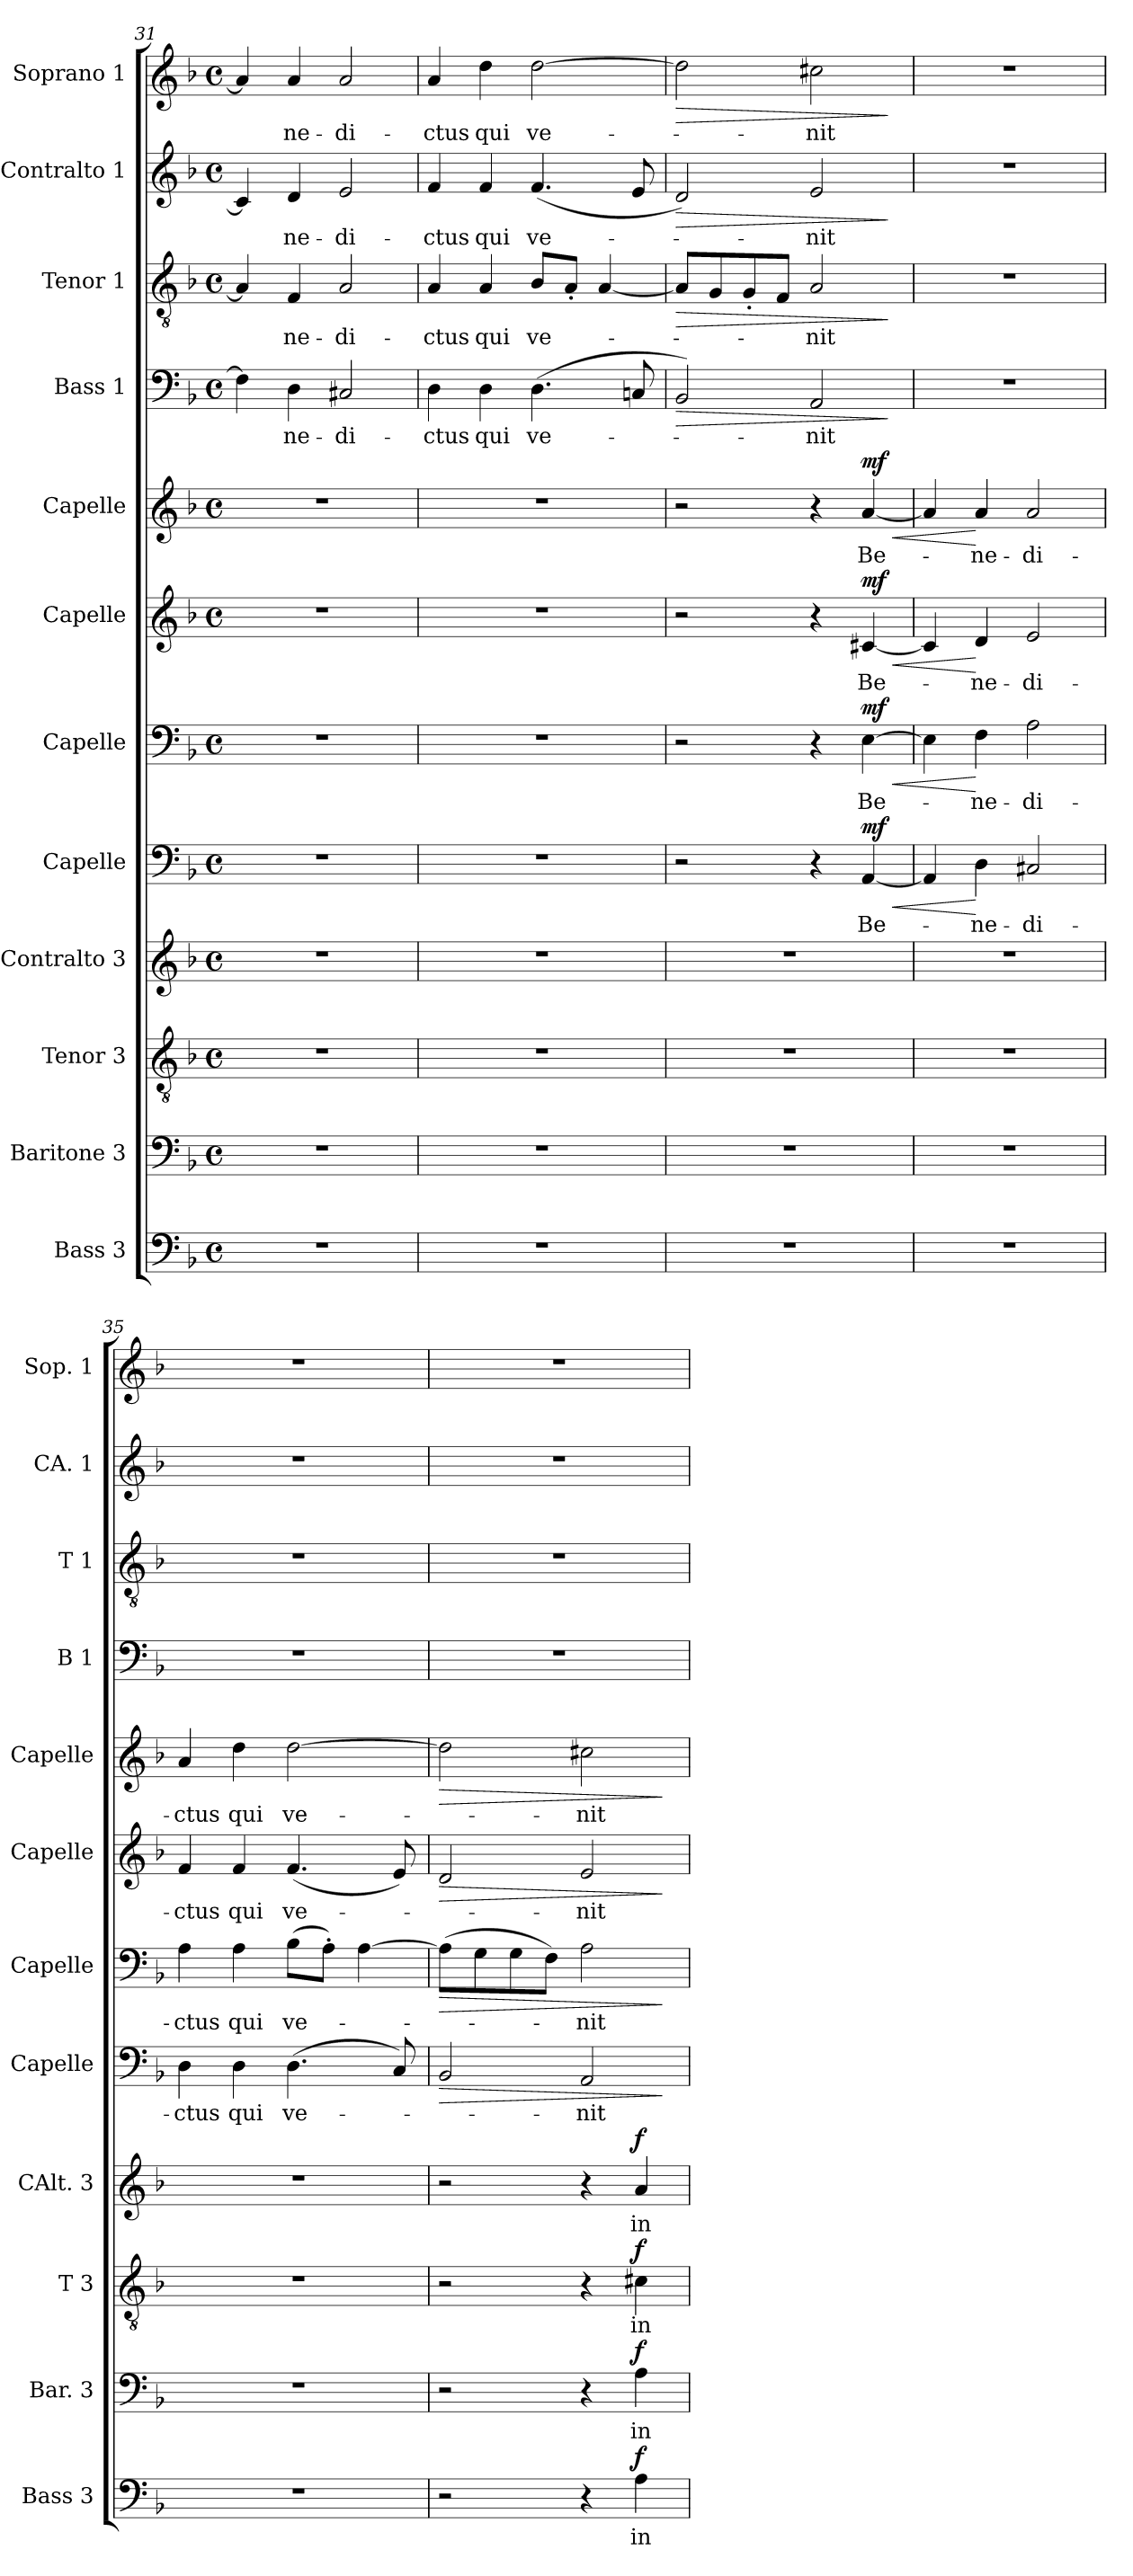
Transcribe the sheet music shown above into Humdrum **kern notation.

**kern	**text	**dynam	**kern	**text	**dynam	**kern	**text	**dynam	**kern	**text	**dynam	**kern	**text	**dynam	**kern	**text	**dynam	**kern	**text	**dynam	**kern	**text	**dynam	**kern	**text	**dynam	**kern	**text	**dynam	**kern	**text	**dynam	**kern	**text	**dynam
*part12	*part12	*part12	*part11	*part11	*part11	*part10	*part10	*part10	*part9	*part9	*part9	*part8	*part8	*part8	*part7	*part7	*part7	*part6	*part6	*part6	*part5	*part5	*part5	*part4	*part4	*part4	*part3	*part3	*part3	*part2	*part2	*part2	*part1	*part1	*part1
*staff12	*staff12	*staff12	*staff11	*staff11	*staff11	*staff10	*staff10	*staff10	*staff9	*staff9	*staff9	*staff8	*staff8	*staff8	*staff7	*staff7	*staff7	*staff6	*staff6	*staff6	*staff5	*staff5	*staff5	*staff4	*staff4	*staff4	*staff3	*staff3	*staff3	*staff2	*staff2	*staff2	*staff1	*staff1	*staff1
*I"Bass 3	*	*	*I"Baritone 3	*	*	*I"Tenor 3	*	*	*I"Contralto 3	*	*	*I"Capelle	*	*	*I"Capelle	*	*	*I"Capelle	*	*	*I"Capelle	*	*	*I"Bass 1	*	*	*I"Tenor 1	*	*	*I"Contralto 1	*	*	*I"Soprano 1	*	*
*I'Bass 3	*	*	*I'Bar. 3	*	*	*I'T 3	*	*	*I'CAlt. 3	*	*	*I'Capelle	*	*	*I'Capelle	*	*	*I'Capelle	*	*	*I'Capelle	*	*	*I'B 1	*	*	*I'T 1	*	*	*I'CA. 1	*	*	*I'Sop. 1	*	*
!!LO:PB:g=z
*clefF4	*	*	*clefF4	*	*	*clefGv2	*	*	*clefG2	*	*	*clefF4	*	*	*clefF4	*	*	*clefG2	*	*	*clefG2	*	*	*clefF4	*	*	*clefGv2	*	*	*clefG2	*	*	*clefG2	*	*
*k[b-]	*	*	*k[b-]	*	*	*k[b-]	*	*	*k[b-]	*	*	*k[b-]	*	*	*k[b-]	*	*	*k[b-]	*	*	*k[b-]	*	*	*k[b-]	*	*	*k[b-]	*	*	*k[b-]	*	*	*k[b-]	*	*
*F:	*	*	*F:	*	*	*F:	*	*	*F:	*	*	*F:	*	*	*F:	*	*	*F:	*	*	*F:	*	*	*F:	*	*	*F:	*	*	*F:	*	*	*F:	*	*
*M4/4	*	*	*M4/4	*	*	*M4/4	*	*	*M4/4	*	*	*M4/4	*	*	*M4/4	*	*	*M4/4	*	*	*M4/4	*	*	*M4/4	*	*	*M4/4	*	*	*M4/4	*	*	*M4/4	*	*
*met(c)	*	*	*met(c)	*	*	*met(c)	*	*	*met(c)	*	*	*met(c)	*	*	*met(c)	*	*	*met(c)	*	*	*met(c)	*	*	*met(c)	*	*	*met(c)	*	*	*met(c)	*	*	*met(c)	*	*
=31	=31	=31	=31	=31	=31	=31	=31	=31	=31	=31	=31	=31	=31	=31	=31	=31	=31	=31	=31	=31	=31	=31	=31	=31	=31	=31	=31	=31	=31	=31	=31	=31	=31	=31	=31
1r	.	.	1r	.	.	1r	.	.	1r	.	.	1r	.	.	1r	.	.	1r	.	.	1r	.	.	4F\]	.	.	4A/]	.	.	4c/]	.	.	4a/]	.	.
.	.	.	.	.	.	.	.	.	.	.	.	.	.	.	.	.	.	.	.	.	.	.	.	4D\	-ne-	.	4F/	-ne-	.	4d/	-ne-	.	4a/	-ne-	.
.	.	.	.	.	.	.	.	.	.	.	.	.	.	.	.	.	.	.	.	.	.	.	.	2C#X/	-di-	.	2A/	-di-	.	2e/	-di-	.	2a/	-di-	.
=32	=32	=32	=32	=32	=32	=32	=32	=32	=32	=32	=32	=32	=32	=32	=32	=32	=32	=32	=32	=32	=32	=32	=32	=32	=32	=32	=32	=32	=32	=32	=32	=32	=32	=32	=32
1r	.	.	1r	.	.	1r	.	.	1r	.	.	1r	.	.	1r	.	.	1r	.	.	1r	.	.	4D\	-ctus	.	4A/	-ctus	.	4f/	-ctus	.	4a/	-ctus	.
.	.	.	.	.	.	.	.	.	.	.	.	.	.	.	.	.	.	.	.	.	.	.	.	4D\	qui	.	4A/	qui	.	4f/	qui	.	4dd\	qui	.
.	.	.	.	.	.	.	.	.	.	.	.	.	.	.	.	.	.	.	.	.	.	.	.	(4.D\	ve-	.	8B-/L	ve-	.	(4.f/	ve-	.	[2dd\	ve-	.
.	.	.	.	.	.	.	.	.	.	.	.	.	.	.	.	.	.	.	.	.	.	.	.	.	.	.	8A'</J	.	.	.	.	.	.	.	.
.	.	.	.	.	.	.	.	.	.	.	.	.	.	.	.	.	.	.	.	.	.	.	.	.	.	.	[4A/	.	.	.	.	.	.	.	.
.	.	.	.	.	.	.	.	.	.	.	.	.	.	.	.	.	.	.	.	.	.	.	.	8Cn/	.	.	.	.	.	8e/	.	.	.	.	.
=33	=33	=33	=33	=33	=33	=33	=33	=33	=33	=33	=33	=33	=33	=33	=33	=33	=33	=33	=33	=33	=33	=33	=33	=33	=33	=33	=33	=33	=33	=33	=33	=33	=33	=33	=33
!	!	!	!	!	!	!	!	!	!	!	!	!	!	!	!	!	!	!	!	!	!	!	!	!	!	!LO:HP:b	!	!	!LO:HP:b	!	!	!LO:HP:b	!	!	!LO:HP:b
1r	.	.	1r	.	.	1r	.	.	1r	.	.	2r	.	.	2r	.	.	2r	.	.	2r	.	.	2BB-/)	.	>	8A/L]	.	>	2d/)	.	>	2dd\]	.	>
.	.	.	.	.	.	.	.	.	.	.	.	.	.	.	.	.	.	.	.	.	.	.	.	.	.	.	8G/	.	.	.	.	.	.	.	.
.	.	.	.	.	.	.	.	.	.	.	.	.	.	.	.	.	.	.	.	.	.	.	.	.	.	.	8G'</	.	.	.	.	.	.	.	.
.	.	.	.	.	.	.	.	.	.	.	.	.	.	.	.	.	.	.	.	.	.	.	.	.	.	.	8F/J	.	.	.	.	.	.	.	.
.	.	.	.	.	.	.	.	.	.	.	.	4r	.	.	4r	.	.	4r	.	.	4r	.	.	2AA/	-nit	.	2A/	-nit	.	2e/	-nit	.	2cc#X\	-nit	.
!	!	!	!	!	!	!	!	!	!	!	!	!	!	!LO:HP:b	!	!	!LO:HP:b	!	!	!LO:HP:b	!	!	!LO:HP:b	!	!	!	!	!	!	!	!	!	!	!	!
!	!	!	!	!	!	!	!	!	!	!	!	!	!	!LO:DY:n=1:a	!	!	!LO:DY:n=1:a	!	!	!LO:DY:n=1:a	!	!	!LO:DY:n=1:a	!	!	!	!	!	!	!	!	!	!	!	!
.	.	.	.	.	.	.	.	.	.	.	.	[4AA/	Be-	< mf	[4E\	Be-	< mf	[4c#X/	Be-	< mf	[4a/	Be-	< mf	.	.	.	.	.	.	.	.	.	.	.	.
.	.	.	.	.	.	.	.	.	.	.	.	.	.	.	.	.	.	.	.	.	.	.	.	.	.	]	.	.	]	.	.	]	.	.	]
=34	=34	=34	=34	=34	=34	=34	=34	=34	=34	=34	=34	=34	=34	=34	=34	=34	=34	=34	=34	=34	=34	=34	=34	=34	=34	=34	=34	=34	=34	=34	=34	=34	=34	=34	=34
1r	.	.	1r	.	.	1r	.	.	1r	.	.	4AA/]	.	.	4E\]	.	.	4c#/]	.	.	4a/]	.	.	1r	.	.	1r	.	.	1r	.	.	1r	.	.
.	.	.	.	.	.	.	.	.	.	.	.	4D\	-ne-	[	4F\	-ne-	[	4d/	-ne-	[	4a/	-ne-	[	.	.	.	.	.	.	.	.	.	.	.	.
.	.	.	.	.	.	.	.	.	.	.	.	2C#X/	-di-	.	2A\	-di-	.	2e/	-di-	.	2a/	-di-	.	.	.	.	.	.	.	.	.	.	.	.	.
=35	=35	=35	=35	=35	=35	=35	=35	=35	=35	=35	=35	=35	=35	=35	=35	=35	=35	=35	=35	=35	=35	=35	=35	=35	=35	=35	=35	=35	=35	=35	=35	=35	=35	=35	=35
1r	.	.	1r	.	.	1r	.	.	1r	.	.	4D\	-ctus	.	4A\	-ctus	.	4f/	-ctus	.	4a/	-ctus	.	1r	.	.	1r	.	.	1r	.	.	1r	.	.
.	.	.	.	.	.	.	.	.	.	.	.	4D\	qui	.	4A\	qui	.	4f/	qui	.	4dd\	qui	.	.	.	.	.	.	.	.	.	.	.	.	.
.	.	.	.	.	.	.	.	.	.	.	.	(4.D\	ve-	.	(8B-\L	ve-	.	(4.f/	ve-	.	[2dd\	ve-	.	.	.	.	.	.	.	.	.	.	.	.	.
.	.	.	.	.	.	.	.	.	.	.	.	.	.	.	8A'>\J)	.	.	.	.	.	.	.	.	.	.	.	.	.	.	.	.	.	.	.	.
.	.	.	.	.	.	.	.	.	.	.	.	.	.	.	[4A\	.	.	.	.	.	.	.	.	.	.	.	.	.	.	.	.	.	.	.	.
.	.	.	.	.	.	.	.	.	.	.	.	8C/)	.	.	.	.	.	8e/)	.	.	.	.	.	.	.	.	.	.	.	.	.	.	.	.	.
!!LO:PB:g=z
=36	=36	=36	=36	=36	=36	=36	=36	=36	=36	=36	=36	=36	=36	=36	=36	=36	=36	=36	=36	=36	=36	=36	=36	=36	=36	=36	=36	=36	=36	=36	=36	=36	=36	=36	=36
!	!	!	!	!	!	!	!	!	!	!	!	!	!	!LO:HP:b	!	!	!LO:HP:b	!	!	!LO:HP:b	!	!	!LO:HP:b	!	!	!	!	!	!	!	!	!	!	!	!
2r	.	.	2r	.	.	2r	.	.	2r	.	.	(2BB-/	.	>	(8A\L]	.	>	(2d/	.	>	(2dd\]	.	>	1r	.	.	1r	.	.	1r	.	.	1r	.	.
.	.	.	.	.	.	.	.	.	.	.	.	.	.	.	8G\	.	.	.	.	.	.	.	.	.	.	.	.	.	.	.	.	.	.	.	.
.	.	.	.	.	.	.	.	.	.	.	.	.	.	.	8G\	.	.	.	.	.	.	.	.	.	.	.	.	.	.	.	.	.	.	.	.
.	.	.	.	.	.	.	.	.	.	.	.	.	.	.	8F\J)	.	.	.	.	.	.	.	.	.	.	.	.	.	.	.	.	.	.	.	.
4r	.	.	4r	.	.	4r	.	.	4r	.	.	2AA/	-nit	.	2A\	-nit	.	2e/	-nit	.	2cc#X\	-nit	.	.	.	.	.	.	.	.	.	.	.	.	.
!	!	!LO:DY:a	!	!	!LO:DY:a	!	!	!LO:DY:a	!	!	!LO:DY:a	!	!	!	!	!	!	!	!	!	!	!	!	!	!	!	!	!	!	!	!	!	!	!	!
4A\	in	f	4A\	in	f	4c#X\	in	f	4a/	in	f	.	.	.	.	.	.	.	.	.	.	.	.	.	.	.	.	.	.	.	.	.	.	.	.
.	.	.	.	.	.	.	.	.	.	.	.	.	.	]	.	.	]	.	.	]	.	.	]	.	.	.	.	.	.	.	.	.	.	.	.
=	=	=	=	=	=	=	=	=	=	=	=	=	=	=	=	=	=	=	=	=	=	=	=	=	=	=	=	=	=	=	=	=	=	=	=
*-	*-	*-	*-	*-	*-	*-	*-	*-	*-	*-	*-	*-	*-	*-	*-	*-	*-	*-	*-	*-	*-	*-	*-	*-	*-	*-	*-	*-	*-	*-	*-	*-	*-	*-	*-
